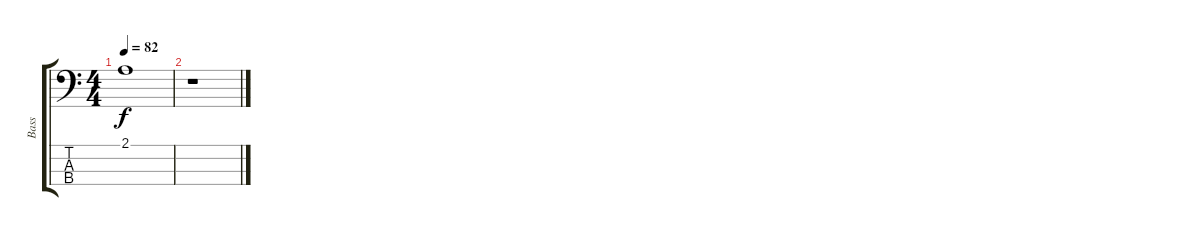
\track ("Bass" "Bass") {instrument electricbassfinger}
\staff {score tabs}
\tuning (G2 D2 A1 E1) {hide}
\ts (4 4)
\tempo 82
\clef f4
\ks c
2.1.1{dy f} |
r.1
